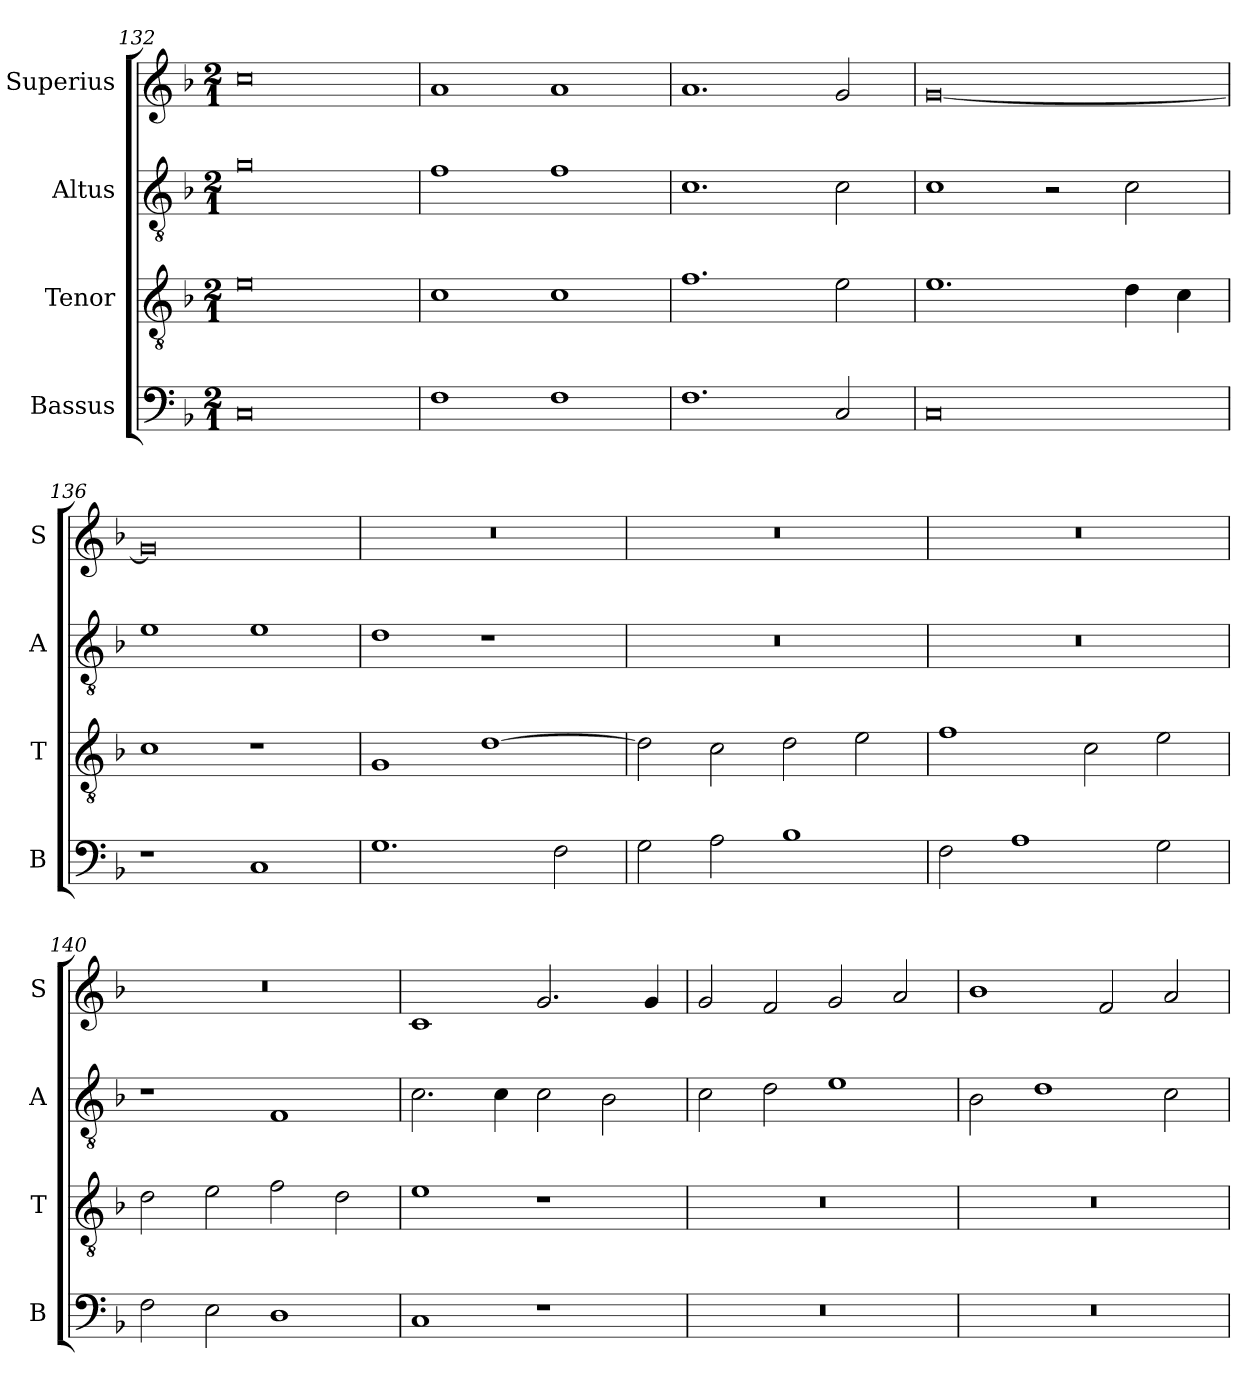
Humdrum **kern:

**kern	**kern	**kern	**kern
*part4	*part3	*part2	*part1
*staff4	*staff3	*staff2	*staff1
*I"Bassus	*I"Tenor	*I"Altus	*I"Superius
*I'B	*I'T	*I'A	*I'S
*clefF4	*clefGv2	*clefGv2	*clefG2
*k[b-]	*k[b-]	*k[b-]	*k[b-]
*F:	*F:	*F:	*F:
*M2/1	*M2/1	*M2/1	*M2/1
=132	=132	=132	=132
0C	0e	0g	0cc
=133	=133	=133	=133
1F	1c	1f	1a
1F	1c	1f	1a
=134	=134	=134	=134
1.F	1.f	1.c	1.a
2C	2e	2c	2g
=135	=135	=135	=135
0C	1.e	1c	[0g
.	.	2r	.
.	4d	2c	.
.	4c	.	.
=136	=136	=136	=136
1r	1c	1e	0g]
1C	1r	1e	.
=137	=137	=137	=137
1.G	1G	1d	0r
.	[1d	1r	.
2F	.	.	.
=138	=138	=138	=138
2G	2d]	0r	0r
2A	2c	.	.
1B-	2d	.	.
.	2e	.	.
=139	=139	=139	=139
2F	1f	0r	0r
1A	.	.	.
.	2c	.	.
2G	2e	.	.
=140	=140	=140	=140
2F	2d	1r	0r
2E	2e	.	.
1D	2f	1F	.
.	2d	.	.
=141	=141	=141	=141
1C	1e	2.c	1c
.	.	4c	.
1r	1r	2c	2.g
.	.	2B-	.
.	.	.	4g
=142	=142	=142	=142
0r	0r	2c	2g
.	.	2d	2f
.	.	1e	2g
.	.	.	2a
=143	=143	=143	=143
0r	0r	2B-	1b-
.	.	1d	.
.	.	.	2f
.	.	2c	2a
=	=	=	=
*-	*-	*-	*-
